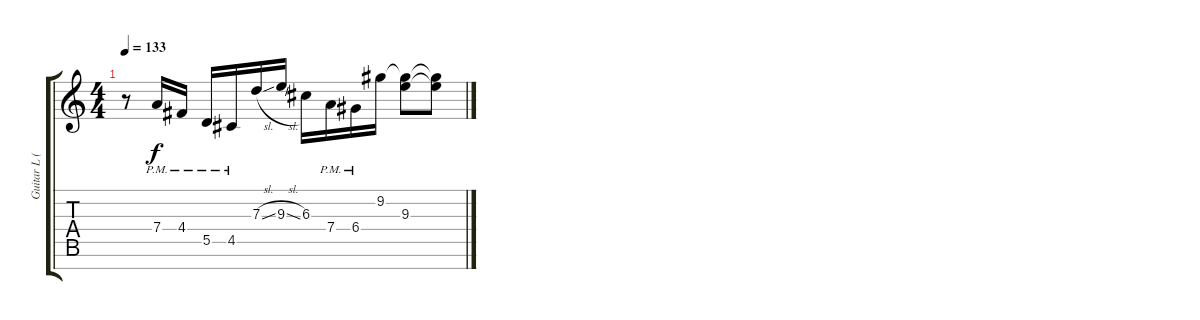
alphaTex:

\track ("Guitar L (High 7)" "Guitar L (") {instrument distortionguitar}
\staff {score tabs}
\tuning (E4 B3 G3 D3 A2 E2 B1) {hide}
\ts (4 4)
\tempo 133
\clef g2
\ks c
r.8{dy f} 7.4{pm}.16 4.4{pm}.16 5.5{pm}.16 4.5{pm}.16 7.3{sl}.16 9.3{sl}.16 6.3.16 7.4{pm}.16 6.4{pm}.16 9.2.16 (9.2{t} 9.3).8 (9.2{t} 9.3{t}).8
